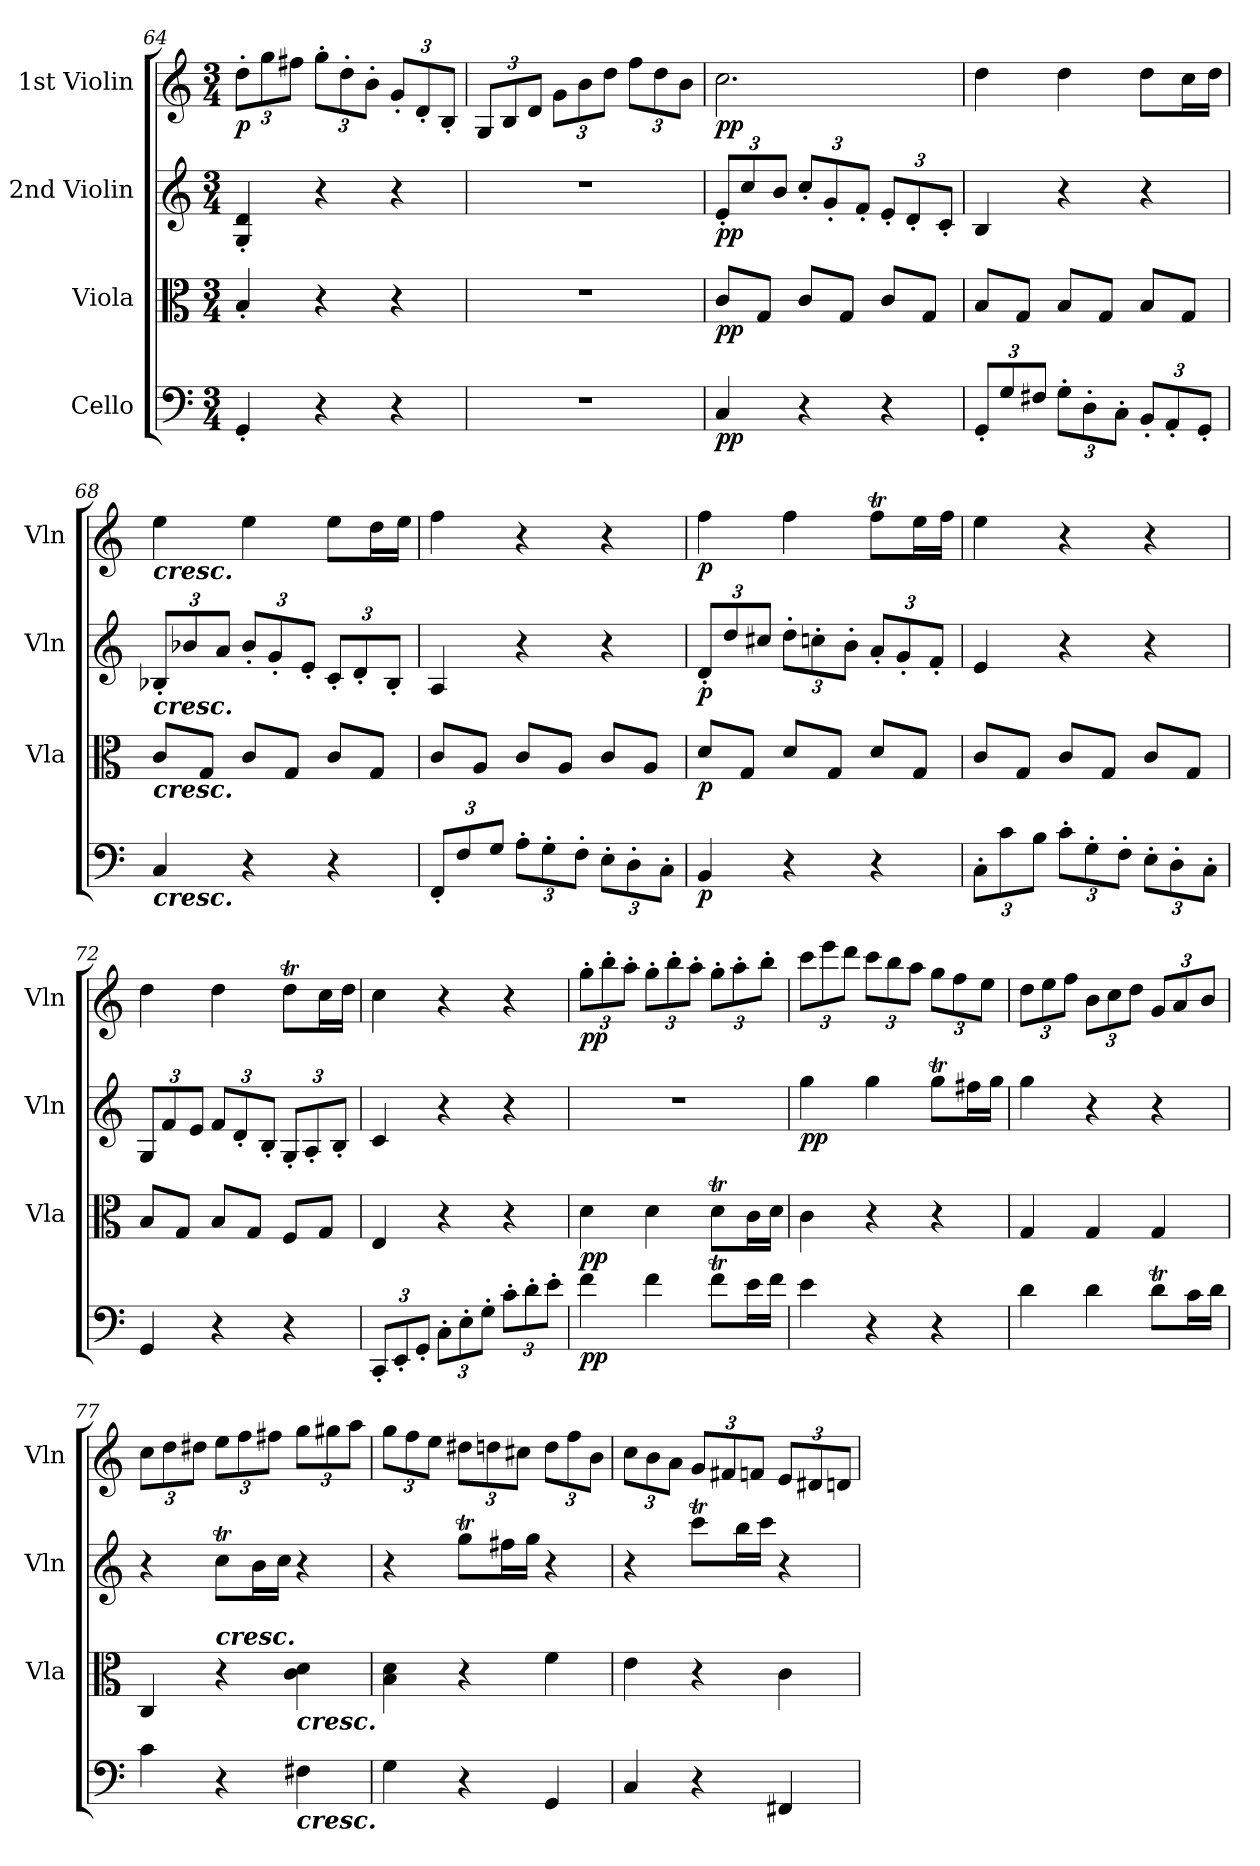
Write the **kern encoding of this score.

**kern	**dynam	**kern	**dynam	**kern	**dynam	**kern	**dynam
*part4	*part4	*part3	*part3	*part2	*part2	*part1	*part1
*staff4	*staff4	*staff3	*staff3	*staff2	*staff2	*staff1	*staff1
*I"Cello	*	*I"Viola	*	*I"2nd Violin	*	*I"1st Violin	*
*	*	*I'Vla	*	*I'Vln	*	*I'Vln	*
!!LO:PB:g=z
*clefF4	*	*clefC3	*	*clefG2	*	*clefG2	*
*k[]	*	*k[]	*	*k[]	*	*k[]	*
*C:	*	*C:	*	*C:	*	*C:	*
*M3/4	*	*M3/4	*	*M3/4	*	*M3/4	*
*	*	*	*	*	*	*Xbrackettup	*
=64	=64	=64	=64	=64	=64	=64	=64
!	!	!	!	!	!	!	!LO:DY:b
4GG'/	.	4B'/	.	4G/' 4d/'	.	12dd'\L	p
.	.	.	.	.	.	12gg\	.
.	.	.	.	.	.	12ff#X\J	.
4r	.	4r	.	4r	.	12gg'\L	.
.	.	.	.	.	.	12dd'\	.
.	.	.	.	.	.	12b'\J	.
4r	.	4r	.	4r	.	12g'/L	.
.	.	.	.	.	.	12d'/	.
.	.	.	.	.	.	12B'/J	.
=65	=65	=65	=65	=65	=65	=65	=65
2.r	.	2.r	.	2.r	.	12G/L	.
.	.	.	.	.	.	12B/	.
.	.	.	.	.	.	12d/J	.
.	.	.	.	.	.	12g\L	.
.	.	.	.	.	.	12b\	.
.	.	.	.	.	.	12dd\J	.
.	.	.	.	.	.	12ff\L	.
.	.	.	.	.	.	12dd\	.
.	.	.	.	.	.	12b\J	.
=66	=66	=66	=66	=66	=66	=66	=66
*	*	*	*	*Xbrackettup	*	*	*
!	!LO:DY:b	!	!LO:DY:b	!	!LO:DY:b	!	!LO:DY:b
4C/	pp	8c/L	pp	12e'/L	pp	2.cc\	pp
.	.	.	.	12cc/	.	.	.
.	.	8G/J	.	.	.	.	.
.	.	.	.	12b/J	.	.	.
4r	.	8c/L	.	12cc'/L	.	.	.
.	.	.	.	12g'/	.	.	.
.	.	8G/J	.	.	.	.	.
.	.	.	.	12f'/J	.	.	.
4r	.	8c/L	.	12e'/L	.	.	.
.	.	.	.	12d'/	.	.	.
.	.	8G/J	.	.	.	.	.
.	.	.	.	12c'/J	.	.	.
=67	=67	=67	=67	=67	=67	=67	=67
*Xbrackettup	*	*	*	*	*	*	*
12GG'/L	.	8B/L	.	4B/	.	4dd\	.
12G/	.	.	.	.	.	.	.
.	.	8G/J	.	.	.	.	.
12F#X/J	.	.	.	.	.	.	.
12G'\L	.	8B/L	.	4r	.	4dd\	.
12D'\	.	.	.	.	.	.	.
.	.	8G/J	.	.	.	.	.
12C'\J	.	.	.	.	.	.	.
12BB'/L	.	8B/L	.	4r	.	8dd\L	.
12AA'/	.	.	.	.	.	.	.
.	.	8G/J	.	.	.	16cc\L	.
12GG'/J	.	.	.	.	.	.	.
.	.	.	.	.	.	16dd\JJ	.
!!LO:LB:g=z
=68	=68	=68	=68	=68	=68	=68	=68
!	!	!	!	!	!	!LO:TX:b:Bi:t=cresc.	!
!	!	!	!	!LO:TX:b:Bi:t=cresc.	!	!	!
!	!	!LO:TX:b:Bi:t=cresc.	!	!	!	!	!
!LO:TX:b:Bi:t=cresc.	!	!	!	!	!	!	!
4C/	.	8c/L	.	12B-X'/L	.	4ee\	.
.	.	.	.	12b-X/	.	.	.
.	.	8G/J	.	.	.	.	.
.	.	.	.	12a/J	.	.	.
4r	.	8c/L	.	12b-'/L	.	4ee\	.
.	.	.	.	12g'/	.	.	.
.	.	8G/J	.	.	.	.	.
.	.	.	.	12e'/J	.	.	.
4r	.	8c/L	.	12c'/L	.	8ee\L	.
.	.	.	.	12d'/	.	.	.
.	.	8G/J	.	.	.	16dd\L	.
.	.	.	.	12B-'/J	.	.	.
.	.	.	.	.	.	16ee\JJ	.
!!LO:PB:g=z
=69	=69	=69	=69	=69	=69	=69	=69
12FF'/L	.	8c/L	.	4A/	.	4ff\	.
12F/	.	.	.	.	.	.	.
.	.	8A/J	.	.	.	.	.
12G/J	.	.	.	.	.	.	.
12A'\L	.	8c/L	.	4r	.	4r	.
12G'\	.	.	.	.	.	.	.
.	.	8A/J	.	.	.	.	.
12F'\J	.	.	.	.	.	.	.
12E'\L	.	8c/L	.	4r	.	4r	.
12D'\	.	.	.	.	.	.	.
.	.	8A/J	.	.	.	.	.
12C'\J	.	.	.	.	.	.	.
=70	=70	=70	=70	=70	=70	=70	=70
!	!LO:DY:b	!	!LO:DY:b	!	!LO:DY:b	!	!LO:DY:b
4BB/	p	8d/L	p	12d'/L	p	4ff\	p
.	.	.	.	12dd/	.	.	.
.	.	8G/J	.	.	.	.	.
.	.	.	.	12cc#X/J	.	.	.
4r	.	8d/L	.	12dd'\L	.	4ff\	.
.	.	.	.	12ccn'\	.	.	.
.	.	8G/J	.	.	.	.	.
.	.	.	.	12b'\J	.	.	.
4r	.	8d/L	.	12a'/L	.	8ffT\L	.
.	.	.	.	12g'/	.	.	.
.	.	8G/J	.	.	.	16ee\L	.
.	.	.	.	12f'/J	.	.	.
.	.	.	.	.	.	16ff\JJ	.
=71	=71	=71	=71	=71	=71	=71	=71
12C'\L	.	8c/L	.	4e/	.	4ee\	.
12c\	.	.	.	.	.	.	.
.	.	8G/J	.	.	.	.	.
12B\J	.	.	.	.	.	.	.
12c'\L	.	8c/L	.	4r	.	4r	.
12G'\	.	.	.	.	.	.	.
.	.	8G/J	.	.	.	.	.
12F'\J	.	.	.	.	.	.	.
12E'\L	.	8c/L	.	4r	.	4r	.
12D'\	.	.	.	.	.	.	.
.	.	8G/J	.	.	.	.	.
12C'\J	.	.	.	.	.	.	.
=72	=72	=72	=72	=72	=72	=72	=72
4GG/	.	8B/L	.	12G/L	.	4dd\	.
.	.	.	.	12f/	.	.	.
.	.	8G/J	.	.	.	.	.
.	.	.	.	12e/J	.	.	.
4r	.	8B/L	.	12f/L	.	4dd\	.
.	.	.	.	12d'/	.	.	.
.	.	8G/J	.	.	.	.	.
.	.	.	.	12B'/J	.	.	.
4r	.	8F/L	.	12G'/L	.	8ddT\L	.
.	.	.	.	12A'/	.	.	.
.	.	8G/J	.	.	.	16cc\L	.
.	.	.	.	12B'/J	.	.	.
.	.	.	.	.	.	16dd\JJ	.
!!LO:LB:g=z
=73	=73	=73	=73	=73	=73	=73	=73
12CC'/L	.	4E/	.	4c/	.	4cc\	.
12EE'/	.	.	.	.	.	.	.
12GG'/J	.	.	.	.	.	.	.
12C'\L	.	4r	.	4r	.	4r	.
12E'\	.	.	.	.	.	.	.
12G'\J	.	.	.	.	.	.	.
12c'\L	.	4r	.	4r	.	4r	.
12d'\	.	.	.	.	.	.	.
12e'\J	.	.	.	.	.	.	.
!!LO:PB:g=z
=74	=74	=74	=74	=74	=74	=74	=74
!	!LO:DY:b	!	!LO:DY:b	!	!	!	!LO:DY:b
4f\	pp	4d\	pp	2.r	.	12gg'\L	pp
.	.	.	.	.	.	12bb'\	.
.	.	.	.	.	.	12aa'\J	.
4f\	.	4d\	.	.	.	12gg'\L	.
.	.	.	.	.	.	12bb'\	.
.	.	.	.	.	.	12aa'\J	.
8fT\L	.	8dT\L	.	.	.	12gg'\L	.
.	.	.	.	.	.	12aa'\	.
16e\L	.	16c\L	.	.	.	.	.
.	.	.	.	.	.	12bb'\J	.
16f\JJ	.	16d\JJ	.	.	.	.	.
=75	=75	=75	=75	=75	=75	=75	=75
!	!	!	!	!	!LO:DY:b	!	!
4e\	.	4c\	.	4gg\	pp	12ccc\L	.
.	.	.	.	.	.	12eee\	.
.	.	.	.	.	.	12ddd\J	.
4r	.	4r	.	4gg\	.	12ccc\L	.
.	.	.	.	.	.	12bb\	.
.	.	.	.	.	.	12aa\J	.
4r	.	4r	.	8ggT\L	.	12gg\L	.
.	.	.	.	.	.	12ff\	.
.	.	.	.	16ff#X\L	.	.	.
.	.	.	.	.	.	12ee\J	.
.	.	.	.	16gg\JJ	.	.	.
=76	=76	=76	=76	=76	=76	=76	=76
4d\	.	4G/	.	4gg\	.	12dd\L	.
.	.	.	.	.	.	12ee\	.
.	.	.	.	.	.	12ff\J	.
4d\	.	4G/	.	4r	.	12b\L	.
.	.	.	.	.	.	12cc\	.
.	.	.	.	.	.	12dd\J	.
8dT\L	.	4G/	.	4r	.	12g/L	.
.	.	.	.	.	.	12a/	.
16c\L	.	.	.	.	.	.	.
.	.	.	.	.	.	12b/J	.
16d\JJ	.	.	.	.	.	.	.
=77	=77	=77	=77	=77	=77	=77	=77
4c\	.	4C/	.	4r	.	12cc\L	.
.	.	.	.	.	.	12dd\	.
.	.	.	.	.	.	12dd#X\J	.
!	!	!LO:TX:a:Bi:t=cresc.	!	!	!	!	!
4r	.	4r	.	8ccT\L	.	12ee\L	.
.	.	.	.	.	.	12ff\	.
.	.	.	.	16b\L	.	.	.
.	.	.	.	.	.	12ff#X\J	.
.	.	.	.	16cc\JJ	.	.	.
!	!	!LO:TX:b:Bi:t=cresc.	!	!	!	!	!
!LO:TX:b:Bi:t=cresc.	!	!	!	!	!	!	!
4F#X\	.	4c\ 4d\	.	4r	.	12gg\L	.
.	.	.	.	.	.	12gg#X\	.
.	.	.	.	.	.	12aa\J	.
!!LO:LB:g=z
=78	=78	=78	=78	=78	=78	=78	=78
4G\	.	4B\ 4d\	.	4r	.	12gg\L	.
.	.	.	.	.	.	12ff\	.
.	.	.	.	.	.	12ee\J	.
4r	.	4r	.	8ggT\L	.	12dd#X\L	.
.	.	.	.	.	.	12ddn\	.
.	.	.	.	16ff#X\L	.	.	.
.	.	.	.	.	.	12cc#X\J	.
.	.	.	.	16gg\JJ	.	.	.
4GG/	.	4f\	.	4r	.	12dd\L	.
.	.	.	.	.	.	12ff\	.
.	.	.	.	.	.	12b\J	.
=79	=79	=79	=79	=79	=79	=79	=79
4C/	.	4e\	.	4r	.	12cc\L	.
.	.	.	.	.	.	12b\	.
.	.	.	.	.	.	12a\J	.
4r	.	4r	.	8cccT\L	.	12g/L	.
.	.	.	.	.	.	12f#X/	.
.	.	.	.	16bb\L	.	.	.
.	.	.	.	.	.	12fn/J	.
.	.	.	.	16ccc\JJ	.	.	.
4FF#X/	.	4c\	.	4r	.	12e/L	.
.	.	.	.	.	.	12d#X/	.
.	.	.	.	.	.	12dn/J	.
=	=	=	=	=	=	=	=
*-	*-	*-	*-	*-	*-	*-	*-
